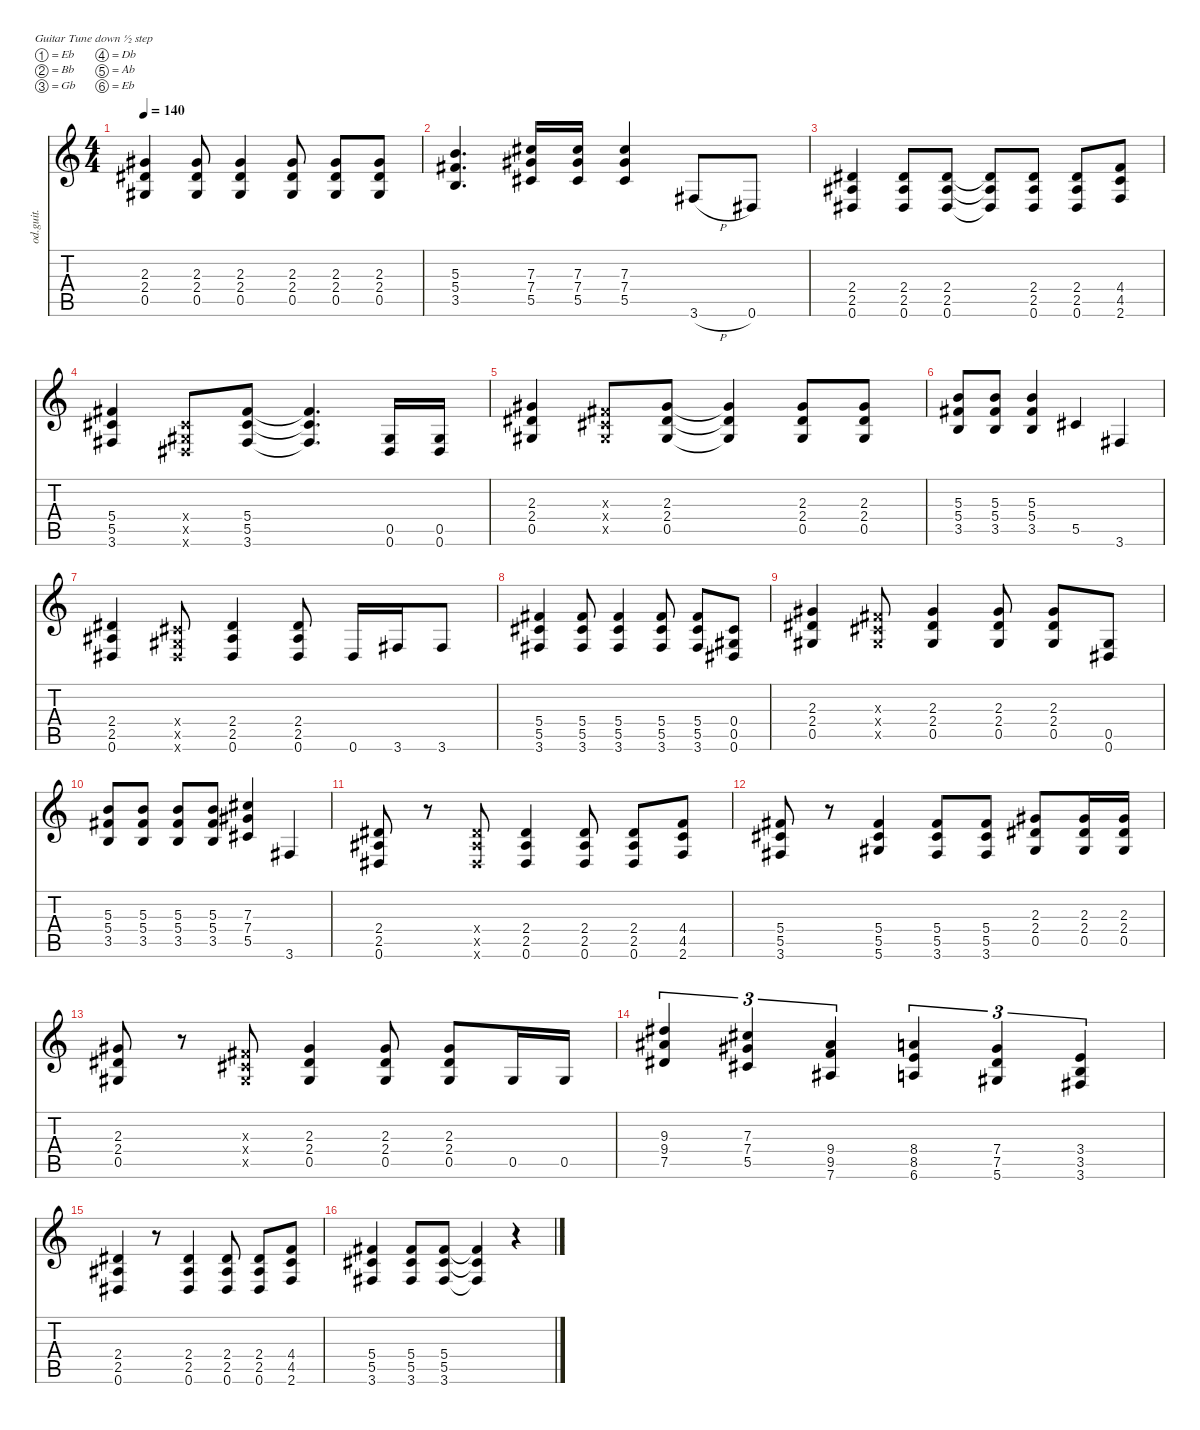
\defaultSystemsLayout 4
\hideDynamics
\bracketExtendMode nobrackets
\otherSystemsTrackNameOrientation horizontal
\track ("Guitar 2 (Izzy)" "od.guit.") {instrument overdrivenguitar}
\staff {score tabs}
\tuning (Eb4 Bb3 Gb3 Db3 Ab2 Eb2)
\ts (4 4)
\tempo 140
\clef g2
\ks c
(2.3{acc #} 2.4{acc #} 0.5{acc #}).4{dy f} (2.3{acc #} 2.4{acc #} 0.5{acc #}).8 (2.3{acc #} 2.4{acc #} 0.5{acc #}).4 (2.3{acc #} 2.4{acc #} 0.5{acc #}).8 (2.3{acc #} 2.4{acc #} 0.5{acc #}).8 (2.3{acc #} 2.4{acc #} 0.5{acc #}).8 |
(5.3 5.4{acc #} 3.5).4{d} (7.3{acc #} 7.4{acc #} 5.5{acc #}).16 (7.3{acc #} 7.4{acc #} 5.5{acc #}).16 (7.3{acc #} 7.4{acc #} 5.5{acc #}).4 3.6{h acc #}.8 0.6{acc #}.8 |
(2.4{acc #} 2.5{acc #} 0.6{acc #}).4 (2.4{acc #} 2.5{acc #} 0.6{acc #}).8 (2.4{acc #} 2.5{acc #} 0.6{acc #}).8 (2.4{t acc #} 2.5{t acc #} 0.6{t acc #}).8 (2.4{acc #} 2.5{acc #} 0.6{acc #}).8 (2.4{acc #} 2.5{acc #} 0.6{acc #}).8 (4.4 4.5 2.6).8 |
(5.4{acc #} 5.5{acc #} 3.6{acc #}).4 (0.4{x acc #} 0.5{x acc #} 0.6{x acc #}).8 (5.4{acc #} 5.5{acc #} 3.6{acc #}).8 (5.4{t acc #} 5.5{t acc #} 3.6{t acc #}).4{d} (0.5{acc #} 0.6{acc #}).16 (0.5{acc #} 0.6{acc #}).16 |
(2.3{acc #} 2.4{acc #} 0.5{acc #}).4 (0.3{x acc #} 0.4{x acc #} 0.5{x acc #}).8 (2.3{acc #} 2.4{acc #} 0.5{acc #}).8 (2.3{t acc #} 2.4{t acc #} 0.5{t acc #}).4 (2.3{acc #} 2.4{acc #} 0.5{acc #}).8 (2.3{acc #} 2.4{acc #} 0.5{acc #}).8 |
(5.3 5.4{acc #} 3.5).8 (5.3 5.4{acc #} 3.5).8 (5.3 5.4{acc #} 3.5).4 5.5{acc #}.4 3.6{acc #}.4 |
(2.4{acc #} 2.5{acc #} 0.6{acc #}).4 (0.4{x acc #} 0.5{x acc #} 0.6{x acc #}).8 (2.4{acc #} 2.5{acc #} 0.6{acc #}).4 (2.4{acc #} 2.5{acc #} 0.6{acc #}).8 0.6{acc #}.16 3.6{acc #}.16 3.6{acc #}.8 |
(5.4{acc #} 5.5{acc #} 3.6{acc #}).4 (5.4{acc #} 5.5{acc #} 3.6{acc #}).8 (5.4{acc #} 5.5{acc #} 3.6{acc #}).4 (5.4{acc #} 5.5{acc #} 3.6{acc #}).8 (5.4{acc #} 5.5{acc #} 3.6{acc #}).8 (0.4{acc #} 0.5{acc #} 0.6{acc #}).8 |
(2.3{acc #} 2.4{acc #} 0.5{acc #}).4 (0.3{x acc #} 0.4{x acc #} 0.5{x acc #}).8 (2.3{acc #} 2.4{acc #} 0.5{acc #}).4 (2.3{acc #} 2.4{acc #} 0.5{acc #}).8 (2.3{acc #} 2.4{acc #} 0.5{acc #}).8 (0.5{acc #} 0.6{acc #}).8 |
(5.3 5.4{acc #} 3.5).8 (5.3 5.4{acc #} 3.5).8 (5.3 5.4{acc #} 3.5).8 (5.3 5.4{acc #} 3.5).8 (7.3{acc #} 7.4{acc #} 5.5{acc #}).4 3.6{acc #}.4 |
(2.4{acc #} 2.5{acc #} 0.6{acc #}).8 r.8 (2.4{x acc #} 2.5{x acc #} 0.6{x acc #}).8 (2.4{acc #} 2.5{acc #} 0.6{acc #}).4 (2.4{acc #} 2.5{acc #} 0.6{acc #}).8 (2.4{acc #} 2.5{acc #} 0.6{acc #}).8 (4.4 4.5 2.6).8 |
(5.4{acc #} 5.5{acc #} 3.6{acc #}).8 r.8 (5.4{acc #} 5.5{acc #} 5.6{acc #}).4 (5.4{acc #} 5.5{acc #} 3.6{acc #}).8 (5.4{acc #} 5.5{acc #} 3.6{acc #}).8 (2.3{acc #} 2.4{acc #} 0.5{acc #}).8 (2.3{acc #} 2.4{acc #} 0.5{acc #}).16 (2.3{acc #} 2.4{acc #} 0.5{acc #}).16 |
(2.3{acc #} 2.4{acc #} 0.5{acc #}).8 r.8 (0.3{x acc #} 0.4{x acc #} 0.5{x acc #}).8 (2.3{acc #} 2.4{acc #} 0.5{acc #}).4 (2.3{acc #} 2.4{acc #} 0.5{acc #}).8 (2.3{acc #} 2.4{acc #} 0.5{acc #}).8 0.5{acc #}.16 0.5{acc #}.16 |
(9.3{acc #} 9.4{acc #} 7.5{acc #}).4{tu (3 2)} (7.3{acc #} 7.4{acc #} 5.5{acc #}).4{tu (3 2)} (9.4{acc #} 9.5 7.6{acc #}).4{tu (3 2)} (8.4 8.5 6.6).4{tu (3 2)} (7.4{acc #} 7.5{acc #} 5.6{acc #}).4{tu (3 2)} (3.4 3.5 3.6{acc #}).4{tu (3 2)} |
(2.4{acc #} 2.5{acc #} 0.6{acc #}).4 r.8 (2.4{acc #} 2.5{acc #} 0.6{acc #}).4 (2.4{acc #} 2.5{acc #} 0.6{acc #}).8 (2.4{acc #} 2.5{acc #} 0.6{acc #}).8 (4.4 4.5 2.6).8 |
(5.4{acc #} 5.5{acc #} 3.6{acc #}).4 (5.4{acc #} 5.5{acc #} 3.6{acc #}).8 (5.4{acc #} 5.5{acc #} 3.6{acc #}).8 (5.4{t acc #} 5.5{t acc #} 3.6{t acc #}).4 r.4
